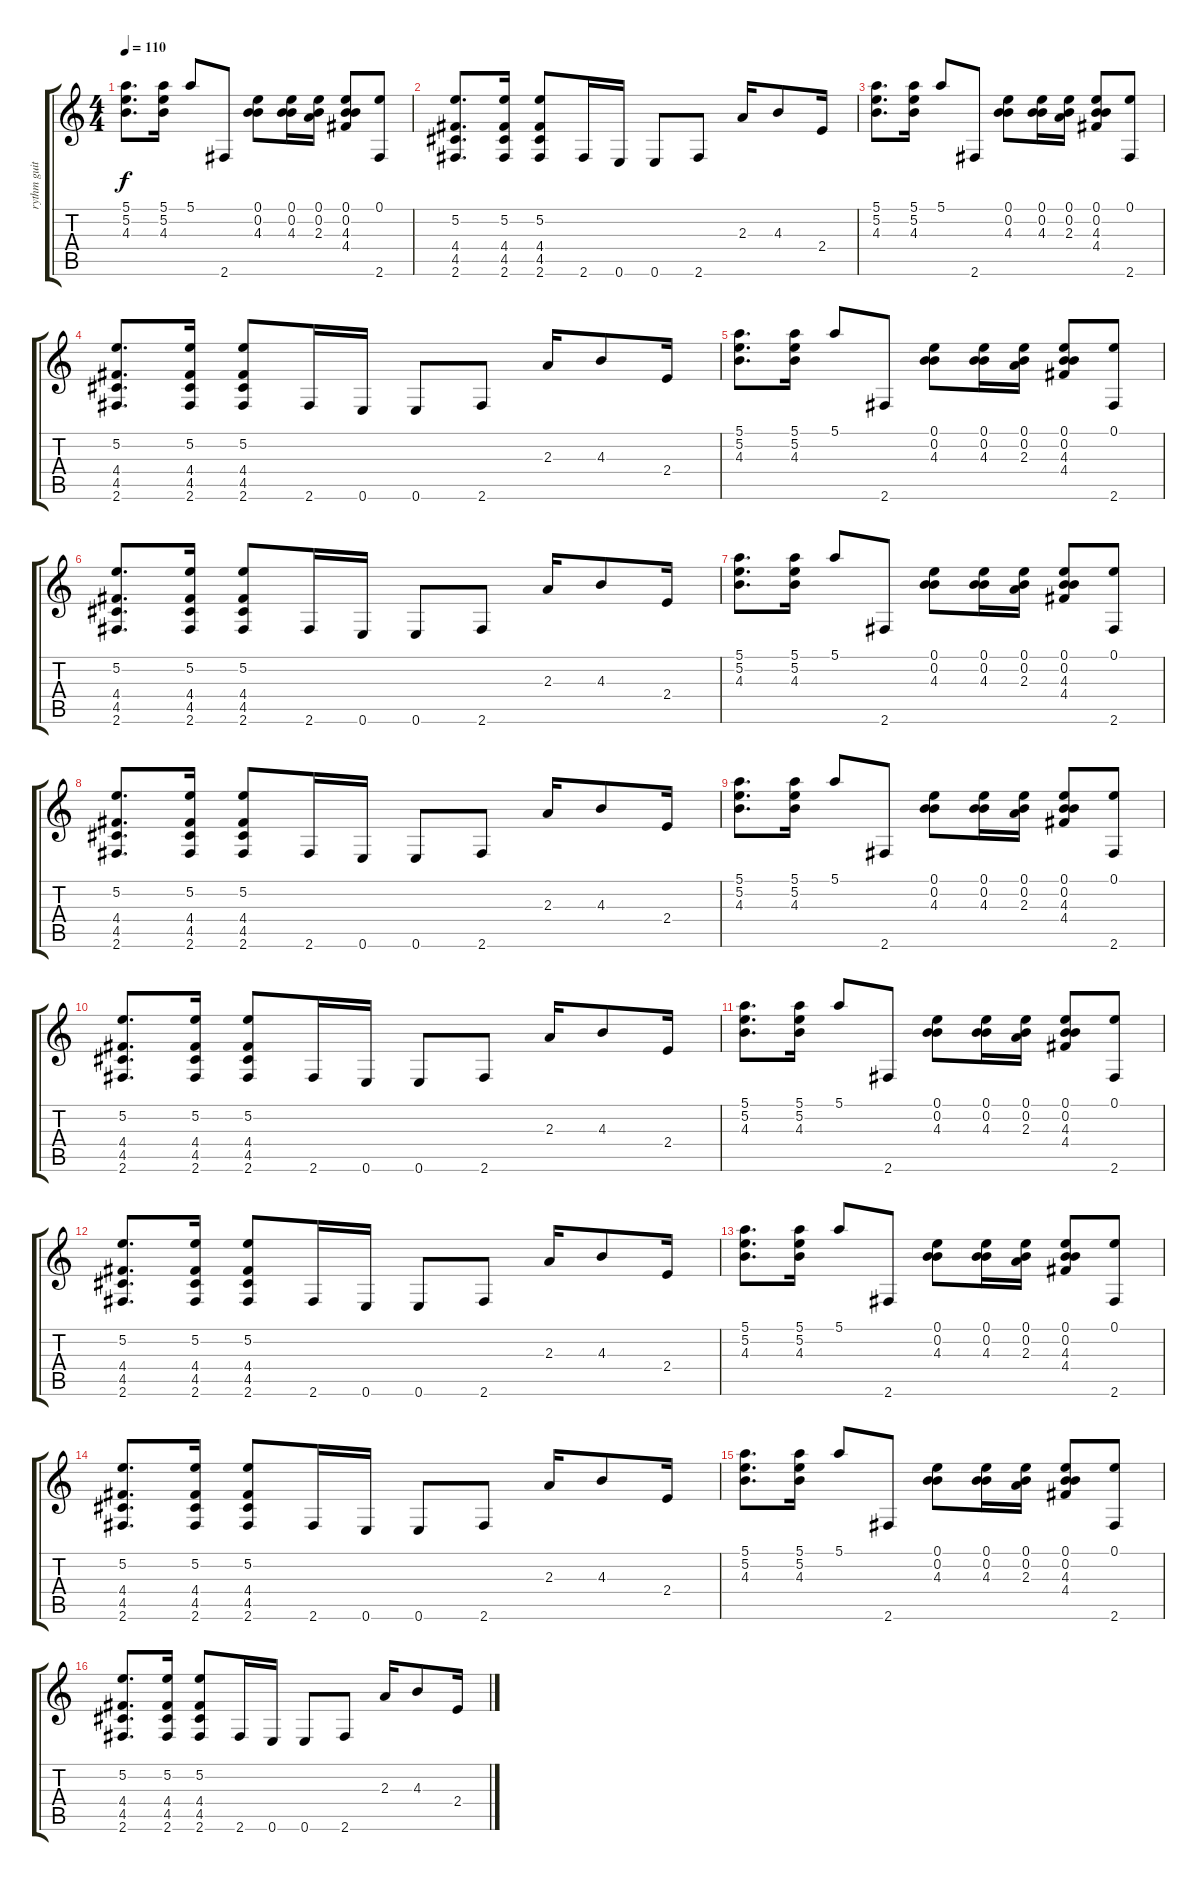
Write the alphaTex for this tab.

\track ("rythm guitar" "rythm guit") {instrument distortionguitar}
\staff {score tabs}
\tuning (E4 B3 G3 D3 A2 E2) {hide}
\ts (4 4)
\tempo 110
\clef g2
\ks c
(5.1 5.2 4.3).8{d dy f} (5.1 5.2 4.3).16 5.1.8 2.6.8 (0.1 0.2 4.3).8 (0.1 0.2 4.3).16 (0.1 0.2 2.3).16 (0.1 0.2 4.3 4.4).8 (0.1 2.6).8 |
(5.2 4.4 4.5 2.6).8{d} (5.2 4.4 4.5 2.6).16 (5.2 4.4 4.5 2.6).8 2.6.16 0.6.16 0.6.8 2.6.8 2.3.16 4.3.8 2.4.16 |
(5.1 5.2 4.3).8{d} (5.1 5.2 4.3).16 5.1.8 2.6.8 (0.1 0.2 4.3).8 (0.1 0.2 4.3).16 (0.1 0.2 2.3).16 (0.1 0.2 4.3 4.4).8 (0.1 2.6).8 |
(5.2 4.4 4.5 2.6).8{d} (5.2 4.4 4.5 2.6).16 (5.2 4.4 4.5 2.6).8 2.6.16 0.6.16 0.6.8 2.6.8 2.3.16 4.3.8 2.4.16 |
(5.1 5.2 4.3).8{d} (5.1 5.2 4.3).16 5.1.8 2.6.8 (0.1 0.2 4.3).8 (0.1 0.2 4.3).16 (0.1 0.2 2.3).16 (0.1 0.2 4.3 4.4).8 (0.1 2.6).8 |
(5.2 4.4 4.5 2.6).8{d} (5.2 4.4 4.5 2.6).16 (5.2 4.4 4.5 2.6).8 2.6.16 0.6.16 0.6.8 2.6.8 2.3.16 4.3.8 2.4.16 |
(5.1 5.2 4.3).8{d} (5.1 5.2 4.3).16 5.1.8 2.6.8 (0.1 0.2 4.3).8 (0.1 0.2 4.3).16 (0.1 0.2 2.3).16 (0.1 0.2 4.3 4.4).8 (0.1 2.6).8 |
(5.2 4.4 4.5 2.6).8{d} (5.2 4.4 4.5 2.6).16 (5.2 4.4 4.5 2.6).8 2.6.16 0.6.16 0.6.8 2.6.8 2.3.16 4.3.8 2.4.16 |
(5.1 5.2 4.3).8{d} (5.1 5.2 4.3).16 5.1.8 2.6.8 (0.1 0.2 4.3).8 (0.1 0.2 4.3).16 (0.1 0.2 2.3).16 (0.1 0.2 4.3 4.4).8 (0.1 2.6).8 |
(5.2 4.4 4.5 2.6).8{d} (5.2 4.4 4.5 2.6).16 (5.2 4.4 4.5 2.6).8 2.6.16 0.6.16 0.6.8 2.6.8 2.3.16 4.3.8 2.4.16 |
(5.1 5.2 4.3).8{d} (5.1 5.2 4.3).16 5.1.8 2.6.8 (0.1 0.2 4.3).8 (0.1 0.2 4.3).16 (0.1 0.2 2.3).16 (0.1 0.2 4.3 4.4).8 (0.1 2.6).8 |
(5.2 4.4 4.5 2.6).8{d} (5.2 4.4 4.5 2.6).16 (5.2 4.4 4.5 2.6).8 2.6.16 0.6.16 0.6.8 2.6.8 2.3.16 4.3.8 2.4.16 |
(5.1 5.2 4.3).8{d} (5.1 5.2 4.3).16 5.1.8 2.6.8 (0.1 0.2 4.3).8 (0.1 0.2 4.3).16 (0.1 0.2 2.3).16 (0.1 0.2 4.3 4.4).8 (0.1 2.6).8 |
(5.2 4.4 4.5 2.6).8{d} (5.2 4.4 4.5 2.6).16 (5.2 4.4 4.5 2.6).8 2.6.16 0.6.16 0.6.8 2.6.8 2.3.16 4.3.8 2.4.16 |
(5.1 5.2 4.3).8{d} (5.1 5.2 4.3).16 5.1.8 2.6.8 (0.1 0.2 4.3).8 (0.1 0.2 4.3).16 (0.1 0.2 2.3).16 (0.1 0.2 4.3 4.4).8 (0.1 2.6).8 |
(5.2 4.4 4.5 2.6).8{d} (5.2 4.4 4.5 2.6).16 (5.2 4.4 4.5 2.6).8 2.6.16 0.6.16 0.6.8 2.6.8 2.3.16 4.3.8 2.4.16
